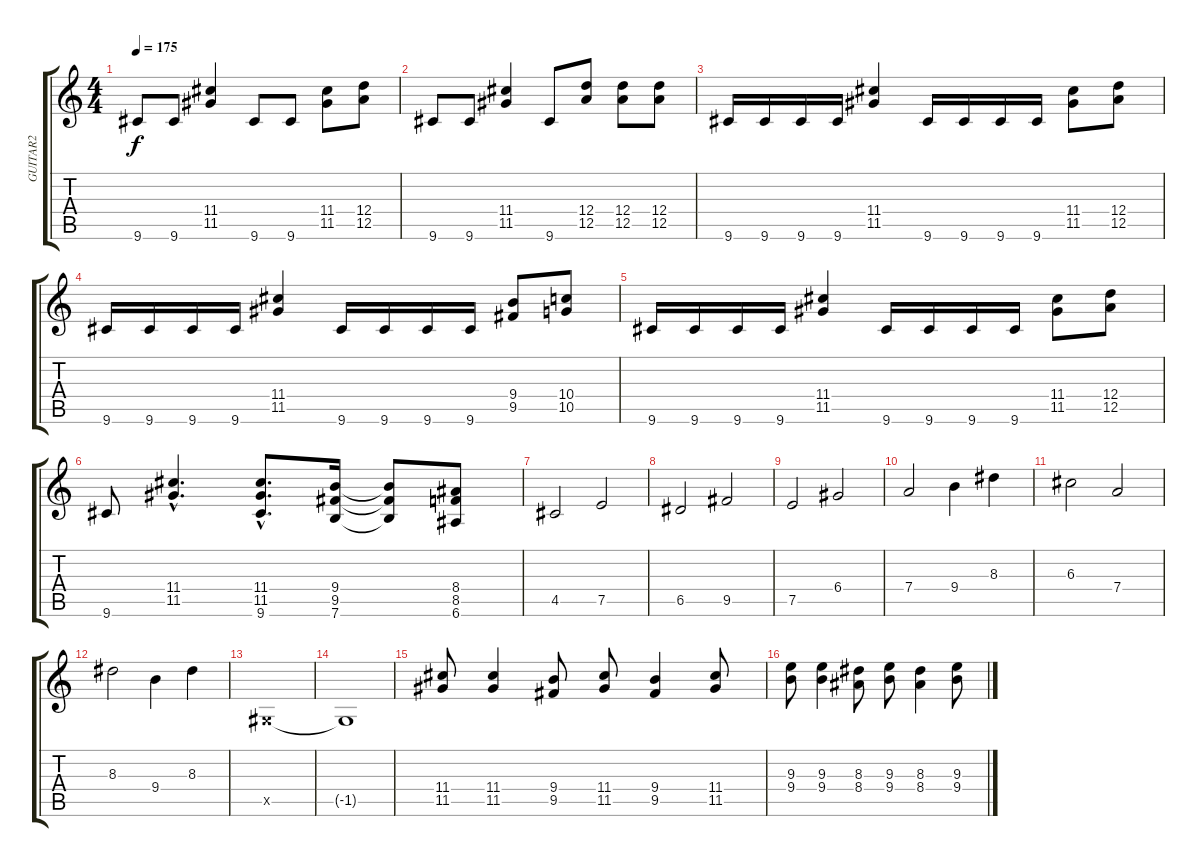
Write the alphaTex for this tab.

\track ("GUITAR2" "GUITAR2") {instrument distortionguitar}
\staff {score tabs}
\tuning (E4 B3 G3 D3 A2 E2) {hide}
\ts (4 4)
\tempo 175
\clef g2
\ks c
9.6.8{dy f} 9.6.8 (11.4 11.5).4 9.6.8 9.6.8 (11.4 11.5).8 (12.4 12.5).8 |
9.6.8 9.6.8 (11.4 11.5).4 9.6.8 (12.4 12.5).8 (12.4 12.5).8 (12.4 12.5).8 |
9.6.16 9.6.16 9.6.16 9.6.16 (11.4 11.5).4 9.6.16 9.6.16 9.6.16 9.6.16 (11.4 11.5).8 (12.4 12.5).8 |
9.6.16 9.6.16 9.6.16 9.6.16 (11.4 11.5).4 9.6.16 9.6.16 9.6.16 9.6.16 (9.4 9.5).8 (10.4 10.5).8 |
9.6.16 9.6.16 9.6.16 9.6.16 (11.4 11.5).4 9.6.16 9.6.16 9.6.16 9.6.16 (11.4 11.5).8 (12.4 12.5).8 |
9.6.8 (11.4{hac} 11.5{hac}).4{d} (11.4{hac} 11.5{hac} 9.6{hac}).8{d} (9.4 9.5 7.6).16 (9.4{t} 9.5{t} 7.6{t}).8 (8.4 8.5 6.6).8 |
4.5.2 7.5.2 |
6.5.2 9.5.2 |
7.5.2 6.4.2 |
7.4.2 9.4.4 8.3.4 |
6.3.2 7.4.2 |
8.3.2 9.4.4 8.3.4 |
-1.5{x}.1 |
-1.5{t}.1 |
(11.4 11.5).8 (11.4 11.5).4 (9.4 9.5).8 (11.4 11.5).8 (9.4 9.5).4 (11.4 11.5).8 |
(9.3 9.4).8 (9.3 9.4).4 (8.3 8.4).8 (9.3 9.4).8 (8.3 8.4).4 (9.3 9.4).8
